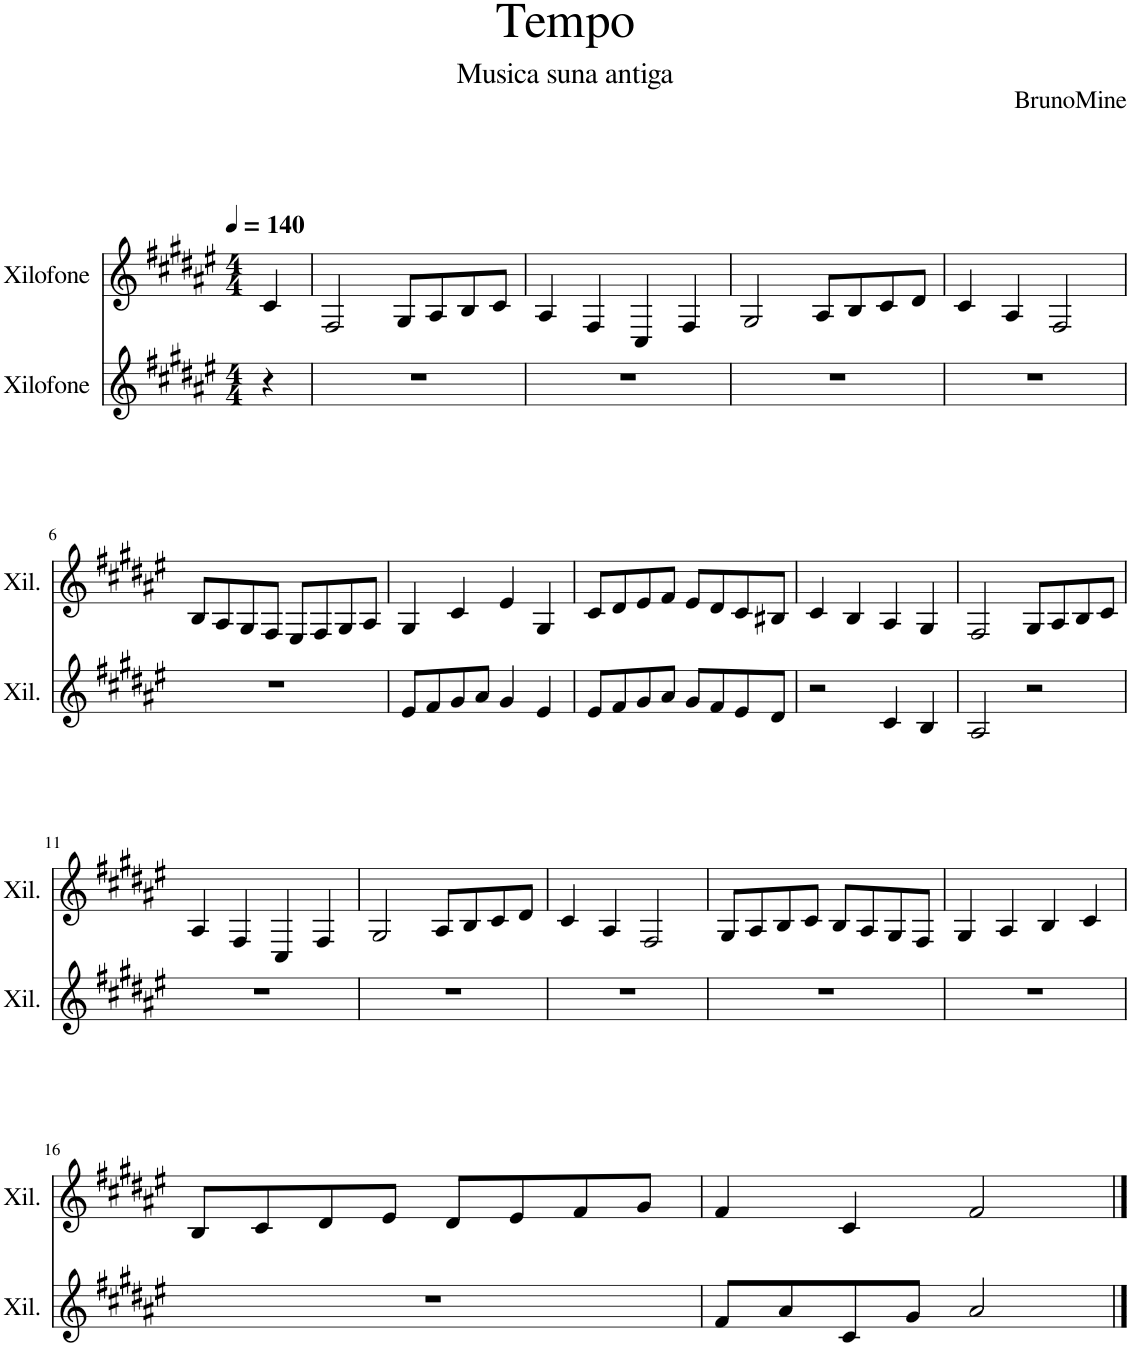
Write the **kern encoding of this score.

**kern	**kern
*part2	*part1
*staff2	*staff1
*I"Xilofone	*I"Xilofone
*I'Xil.	*I'Xil.
*clefG2	*clefG2
*Trd-7c-12	*Trd-7c-12
*k[f#c#g#d#a#e#]	*k[f#c#g#d#a#e#]
*M4/4	*M4/4
*MM140	*MM140
=1	=1
4r	4c#/
=2	=2
1r	2F#/
.	8G#/L
.	8A#/
.	8B/
.	8c#/J
=3	=3
1r	4A#/
.	4F#/
.	4C#/
.	4F#/
=4	=4
1r	2G#/
.	8A#/L
.	8B/
.	8c#/
.	8d#/J
=5	=5
1r	4c#/
.	4A#/
.	2F#/
!!LO:LB:g=z
=6	=6
1r	8B/L
.	8A#/
.	8G#/
.	8F#/J
.	8E#/L
.	8F#/
.	8G#/
.	8A#/J
=7	=7
8e#/L	4G#/
8f#/	.
8g#/	4c#/
8a#/J	.
4g#/	4e#/
4e#/	4G#/
=8	=8
8e#/L	8c#/L
8f#/	8d#/
8g#/	8e#/
8a#/J	8f#/J
8g#/L	8e#/L
8f#/	8d#/
8e#/	8c#/
8d#/J	8B#X/J
=9	=9
2r	4c#/
.	4B/
4c#/	4A#/
4B/	4G#/
=10	=10
2A#/	2F#/
2r	8G#/L
.	8A#/
.	8B/
.	8c#/J
!!LO:LB:g=z
=11	=11
1r	4A#/
.	4F#/
.	4C#/
.	4F#/
=12	=12
1r	2G#/
.	8A#/L
.	8B/
.	8c#/
.	8d#/J
=13	=13
1r	4c#/
.	4A#/
.	2F#/
=14	=14
1r	8G#/L
.	8A#/
.	8B/
.	8c#/J
.	8B/L
.	8A#/
.	8G#/
.	8F#/J
=15	=15
1r	4G#/
.	4A#/
.	4B/
.	4c#/
!!LO:LB:g=z
=16	=16
1r	8B/L
.	8c#/
.	8d#/
.	8e#/J
.	8d#/L
.	8e#/
.	8f#/
.	8g#/J
=17	=17
8f#/L	4f#/
8a#/	.
8c#/	4c#/
8g#/J	.
2a#/	2f#/
==	==
*-	*-
